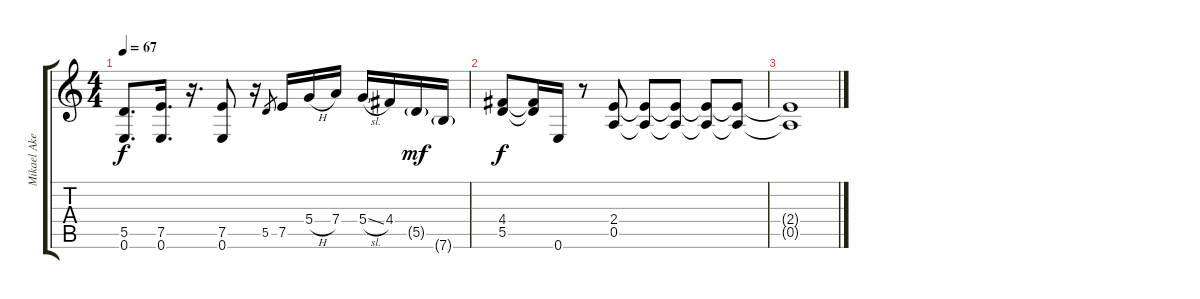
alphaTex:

\track ("Mikael Akerfeldt" "Mikael Ake") {instrument acousticguitarnylon}
\staff {score tabs}
\tuning (E4 B3 G3 D3 A2 E2) {hide}
\ts (4 4)
\tempo 67
\clef g2
\ks c
(5.5 0.6).8{d dy f} (7.5 0.6).16{d} r.16{d} (7.5 0.6).8 r.16 5.5.8{gr} 7.5.16 5.4{h}.16 7.4.16 5.4{sl}.16 4.4.16 5.5{g}.16{dy mf} 7.6{g}.16 |
(4.4 5.5).8{dy f} (4.4{t} 5.5{t}).16 0.6.16 r.8 (2.4 0.5).8 (2.4{t} 0.5{t}).8 (2.4{t} 0.5{t}).8 (2.4{t} 0.5{t}).8 (2.4{t} 0.5{t}).8 |
(2.4{t} 0.5{t}).1
